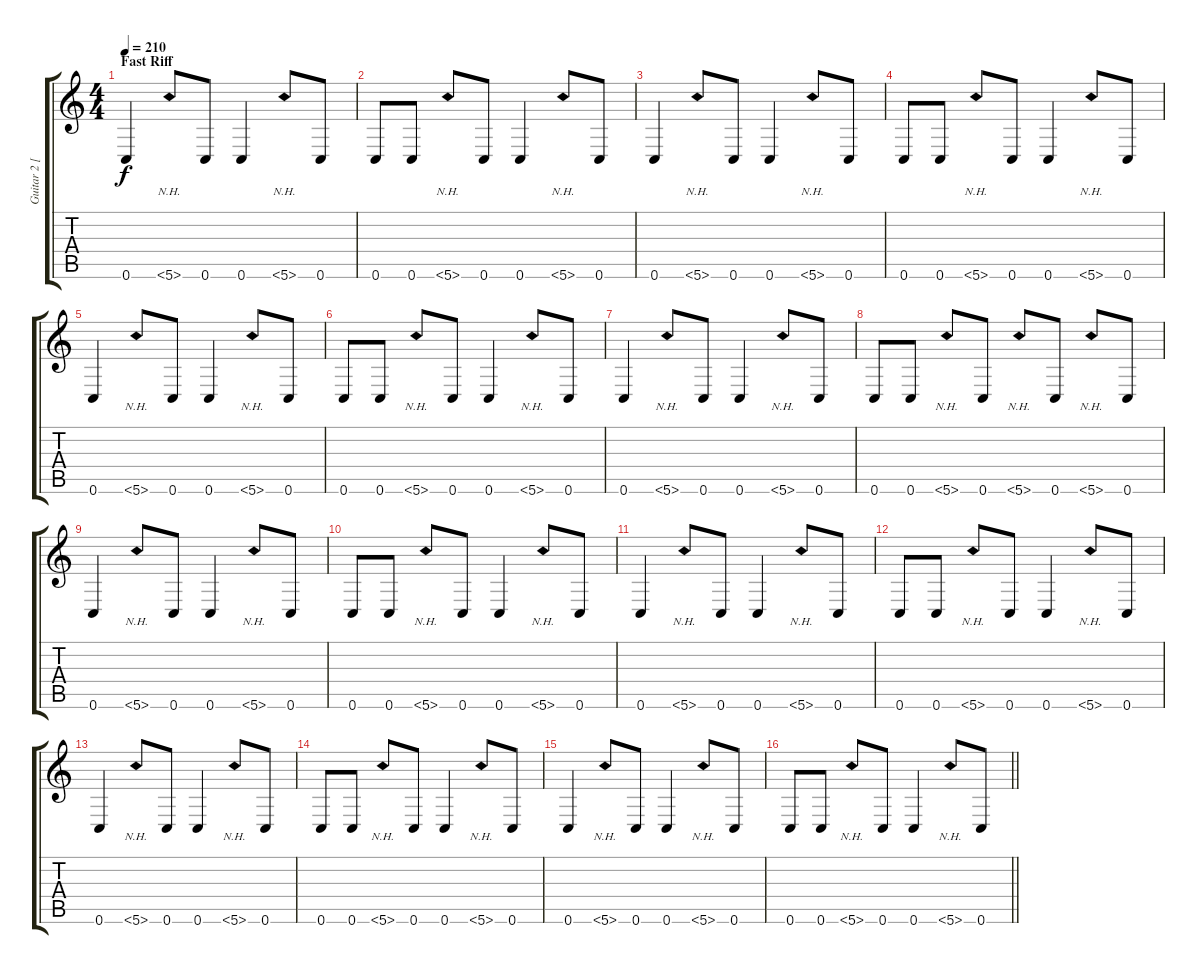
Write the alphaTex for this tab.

\track ("Guitar 2 [Josh Homme]" "Guitar 2 [") {instrument distortionguitar bank 97}
\staff {score tabs}
\tuning (C4 G3 Eb3 Bb2 F2 C2) {hide}
\ts (4 4)
\section ("" "Fast Riff")
\tempo 210
\clef g2
\ks c
0.6.4{dy f} 5.6{nh}.8 0.6.8 0.6.4 5.6{nh}.8 0.6.8 |
0.6.8 0.6.8 5.6{nh}.8 0.6.8 0.6.4 5.6{nh}.8 0.6.8 |
0.6.4 5.6{nh}.8 0.6.8 0.6.4 5.6{nh}.8 0.6.8 |
0.6.8 0.6.8 5.6{nh}.8 0.6.8 0.6.4 5.6{nh}.8 0.6.8 |
0.6.4 5.6{nh}.8 0.6.8 0.6.4 5.6{nh}.8 0.6.8 |
0.6.8 0.6.8 5.6{nh}.8 0.6.8 0.6.4 5.6{nh}.8 0.6.8 |
0.6.4 5.6{nh}.8 0.6.8 0.6.4 5.6{nh}.8 0.6.8 |
0.6.8 0.6.8 5.6{nh}.8 0.6.8 5.6{nh}.8 0.6.8 5.6{nh}.8 0.6.8 |
0.6.4 5.6{nh}.8 0.6.8 0.6.4 5.6{nh}.8 0.6.8 |
0.6.8 0.6.8 5.6{nh}.8 0.6.8 0.6.4 5.6{nh}.8 0.6.8 |
0.6.4 5.6{nh}.8 0.6.8 0.6.4 5.6{nh}.8 0.6.8 |
0.6.8 0.6.8 5.6{nh}.8 0.6.8 0.6.4 5.6{nh}.8 0.6.8 |
0.6.4 5.6{nh}.8 0.6.8 0.6.4 5.6{nh}.8 0.6.8 |
0.6.8 0.6.8 5.6{nh}.8 0.6.8 0.6.4 5.6{nh}.8 0.6.8 |
0.6.4 5.6{nh}.8 0.6.8 0.6.4 5.6{nh}.8 0.6.8 |
\barLineRight lightlight
0.6.8 0.6.8 5.6{nh}.8 0.6.8 0.6.4 5.6{nh}.8 0.6.8
